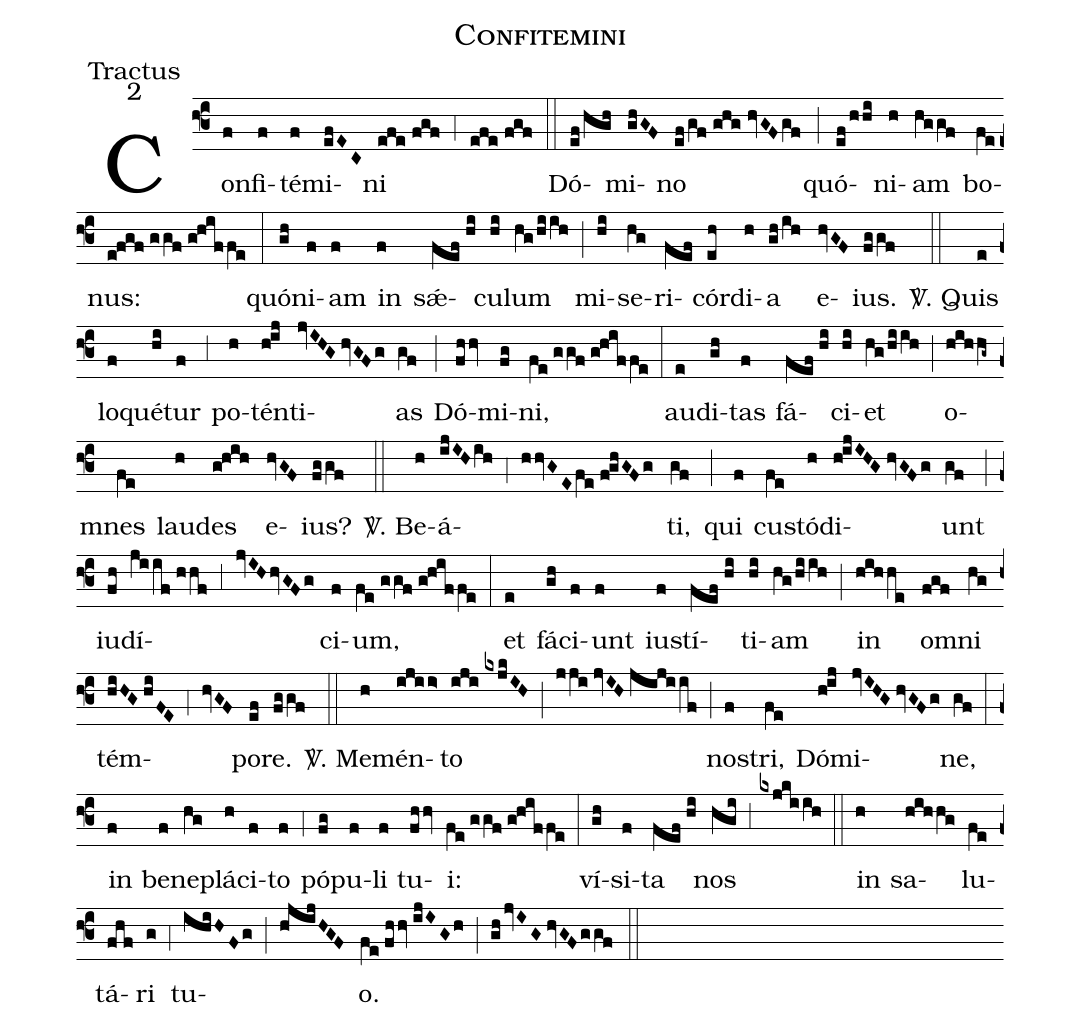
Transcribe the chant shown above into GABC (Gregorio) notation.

name:Confitemini;
office-part:Tractus;
mode:2;
%%
(f3) Con(f)fi(f)té(f)mi(efEC)ni(efe//fgf) (,4) (efe//fgf) (::)
Dó(ef/hgh)mi(ghGF)no(ef/gf//ghg//hvGF/gf) (;) quó(ef/hhi)ni(h)am(hggf) bo(fe)nus:(e!fgf//ggf//g!hiffe) (:)
quó(gh)ni(f)am(f) in(f) s{<sp>'ae</sp>}(fef//hi)cu(hi)lum(hg/hiih) (;) mi(hi)se(hg)ri(fef)cór(eh)di(h)a(gh/ih) e(hvGF)ius.(fggf) (::)

<sp>V/</sp>. Quis(e) lo(f)qué(hi)tur(f) (,3) po(h)tén(h!ij)ti(jvIHG//hvGFg)as(gf) (;) Dó(fhhv)mi(fg)ni,(fe//ggf//g!hiffe) (:)
au(e)di(gh)tas(f) fá(fef//hi)ci(hi)et(hg/hiih) (;) o(hihhg~)mnes(fe) lau(h)des(g!hih) e(hvGF)ius?(fggf) (::)

<sp>V/</sp>. Be(h)á(ijIH/ih)(,4)(hhvGE/fe//f!ghGFg)ti,(gf) (;) qui(f) cu(fe)stó(h)di(h!ijIHG//hvGFg)unt(gf) (;) iu(fh)dí(jiif//hhf)(,3)(jvIH/hvGFg)ci(f)um,(fe//ggf//g!hiffe) (:)
et(e) fá(gh)ci(f)unt(f) iu(f)stí(fef//hi)ti(hi)am(hg/hiih) (;) in(hihhe) om(fgf)ni(hg) tém(hiHG//hiFE)(,4)(hvGF)po(ef)re.(fggf) (::)

<sp>V/</sp>. Me(h)mén(ijii>)to(iji//kxjkIH) (;) (jji//jvIH//jijiif) (;) no(f)stri,(fe) Dó(h!ij)mi(jvIHG//hvGFg)ne,(gf) (:)
in(f) be(f)ne(hg)plá(h)ci(f)to(f) (,4) pó(fg)pu(f)li(f) tu(fhhv)i:(fe//ggf//g!hiffe) (:)
ví(gh)si(f)ta(fef//hi) nos(hgi) (,3) (kxjkiih) (::)
in(h) sa(hihhg)lu(fe)tá(fhf)ri(g) (,4) tu(ihiHFg)(;)(hjijHGF)o.(fe//fhhv//ijIGh) (;) (gh/jvIG//hvGF/ggf) (::)
